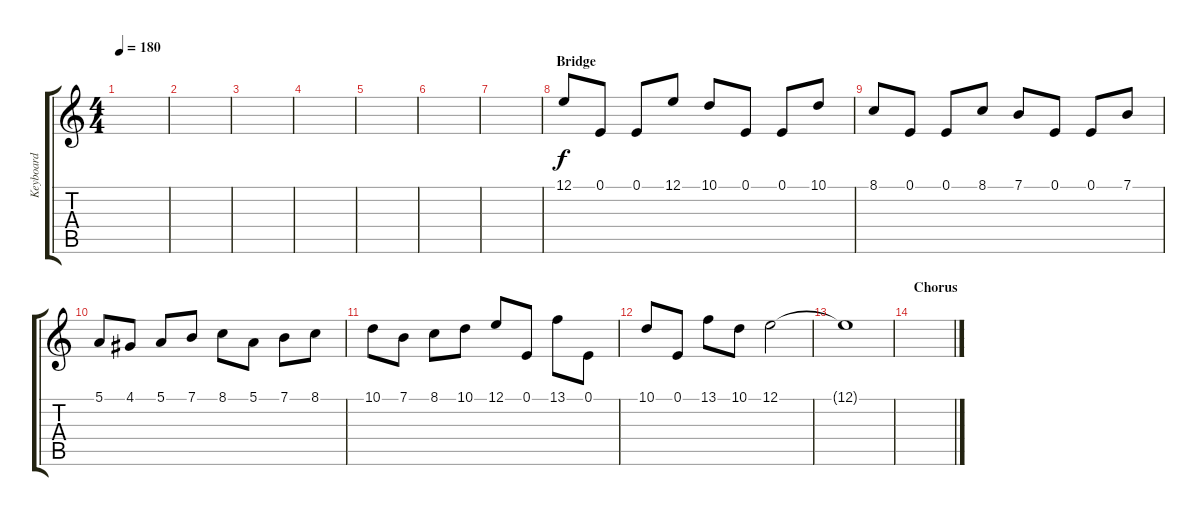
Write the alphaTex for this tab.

\track ("Keyboard" "Keyboard") {instrument harpsichord}
\staff {score tabs}
\tuning (E4 B3 G3 D3 A2 E2) {hide}
\ts (4 4)
\tempo 180
\clef g2
\ks c
|
|
|
|
|
|
|
\section ("" "Bridge")
12.1.8 0.1.8 0.1.8 12.1.8 10.1.8 0.1.8 0.1.8 10.1.8 |
8.1.8 0.1.8 0.1.8 8.1.8 7.1.8 0.1.8 0.1.8 7.1.8 |
5.1.8 4.1.8 5.1.8 7.1.8 8.1.8 5.1.8 7.1.8 8.1.8 |
10.1.8 7.1.8 8.1.8 10.1.8 12.1.8 0.1.8 13.1.8 0.1.8 |
10.1.8 0.1.8 13.1.8 10.1.8 12.1.2 |
12.1{t}.1 |
\section ("" "Chorus")
